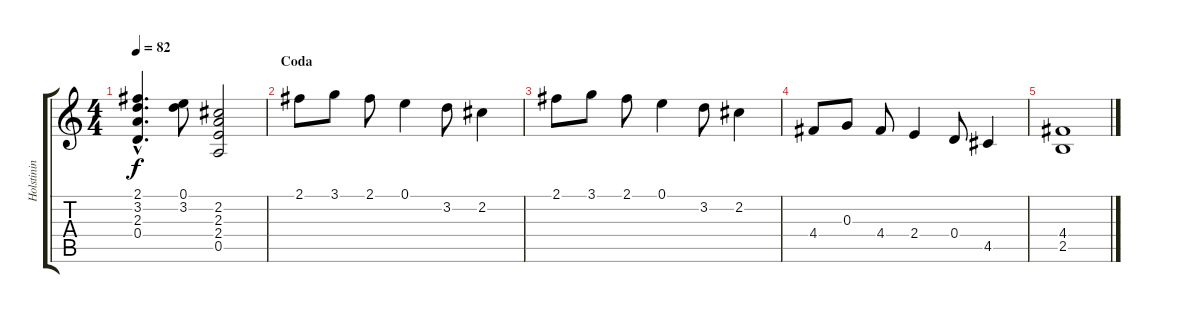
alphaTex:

\track ("Holstinin" "Holstinin") {instrument distortionguitar}
\staff {score tabs}
\tuning (E4 B3 G3 D3 A2 E2) {hide}
\ts (4 4)
\tempo 82
\clef g2
\ks c
(2.1{hac} 3.2{hac} 2.3{hac} 0.4{hac}).4{d dy f} (0.1 3.2).8 (2.2 2.3 2.4 0.5).2 |
\section ("" "Coda")
2.1.8 3.1.8 2.1.8 0.1.4 3.2.8 2.2.4 |
2.1.8 3.1.8 2.1.8 0.1.4 3.2.8 2.2.4 |
4.4.8 0.3.8 4.4.8 2.4.4 0.4.8 4.5.4 |
(4.4 2.5).1
